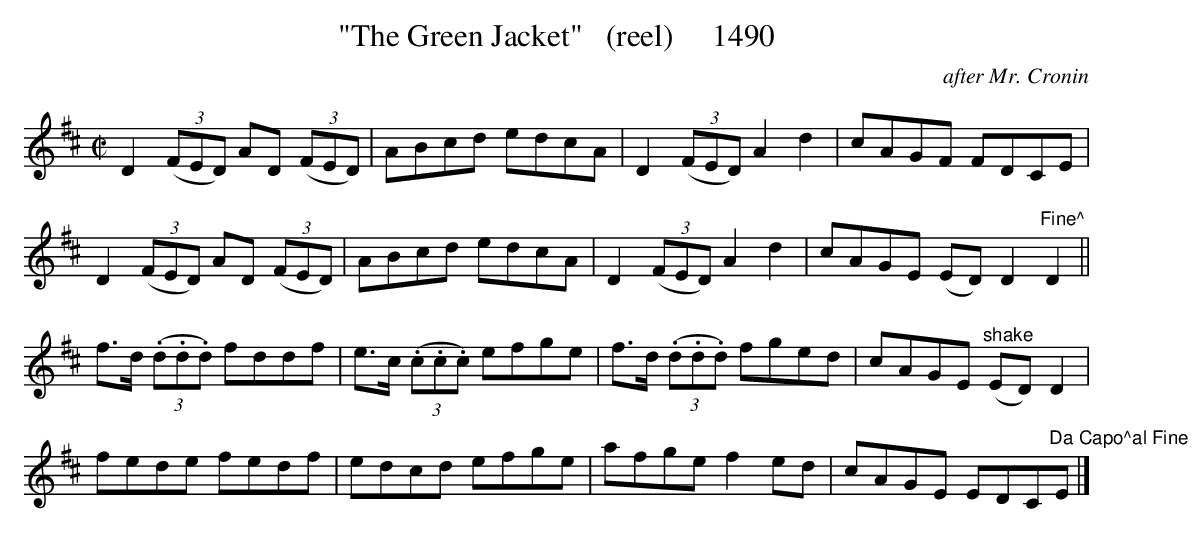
X:1
T:"The Green Jacket"   (reel)     1490
C:after Mr. Cronin
BRENNAN July 2003 (HTTP://WWW.SOSYOURMOM.COM)
M:C|
L:1/8
K:D
D2 (3(FED) AD (3(FED)|ABcd edcA|D2 (3(FED) A2d2|cAGF FDCE|
D2 (3(FED) AD (3(FED)|ABcd edcA|D2 (3(FED) A2d2|cAGE (ED) D2"Fine^"D2||
f3/2d/2 (3(.d.d.d) fddf|e3/2c/2 (3(.c.c.c) efge|f3/2d/2 (3(.d.d.d) fged|cAGE "^shake"(ED) D2|
fede fedf|edcd efge|afge f2ed|cAGE EDC"Da Capo^al Fine"E|]
